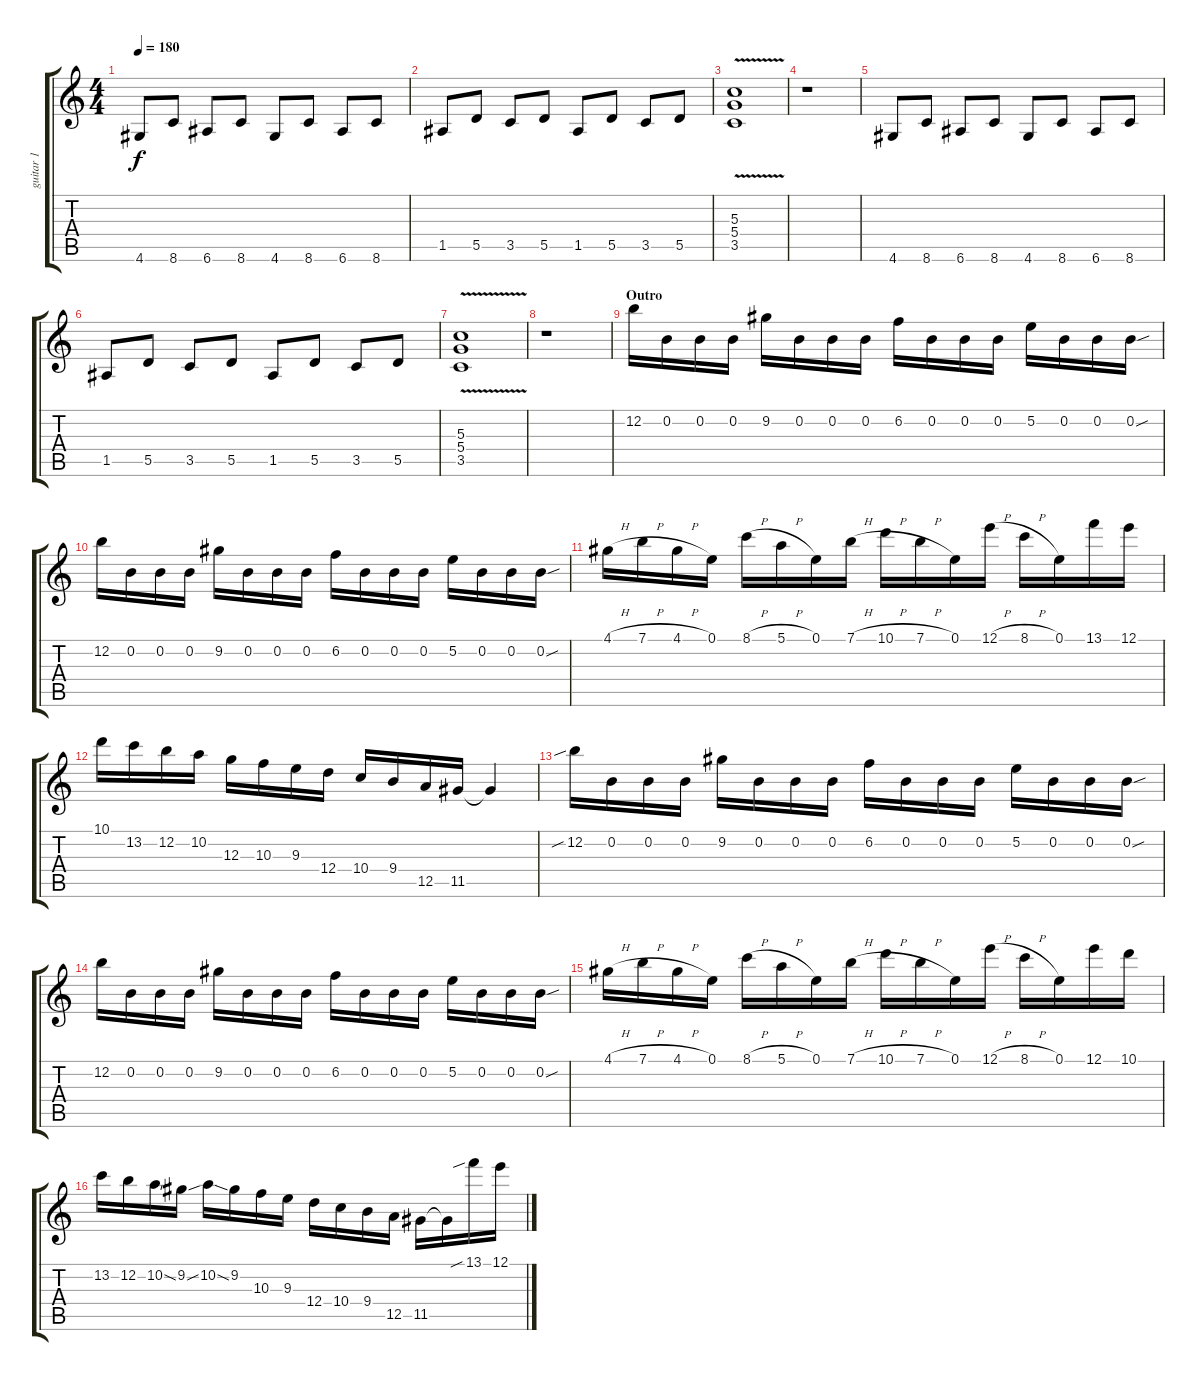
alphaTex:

\track ("guitar 1" "guitar 1") {instrument distortionguitar}
\staff {score tabs}
\tuning (E4 B3 G3 D3 A2 E2) {hide}
\ts (4 4)
\tempo 180
\clef g2
\ks c
4.6.8{dy f} 8.6.8 6.6.8 8.6.8 4.6.8 8.6.8 6.6.8 8.6.8 |
1.5.8 5.5.8 3.5.8 5.5.8 1.5.8 5.5.8 3.5.8 5.5.8 |
(5.3{v} 5.4 3.5).1 |
r.1 |
4.6.8 8.6.8 6.6.8 8.6.8 4.6.8 8.6.8 6.6.8 8.6.8 |
1.5.8 5.5.8 3.5.8 5.5.8 1.5.8 5.5.8 3.5.8 5.5.8 |
(5.3{v} 5.4 3.5).1 |
r.1 |
\section ("" "Outro")
12.2.16 0.2.16 0.2.16 0.2.16 9.2.16 0.2.16 0.2.16 0.2.16 6.2.16 0.2.16 0.2.16 0.2.16 5.2.16 0.2.16 0.2.16 0.2{sou}.16 |
12.2.16 0.2.16 0.2.16 0.2.16 9.2.16 0.2.16 0.2.16 0.2.16 6.2.16 0.2.16 0.2.16 0.2.16 5.2.16 0.2.16 0.2.16 0.2{sou}.16 |
4.1{h}.16 7.1{h}.16 4.1{h}.16 0.1.16 8.1{h}.16 5.1{h}.16 0.1.16 7.1{h}.16 10.1{h}.16 7.1{h}.16 0.1.16 12.1{h}.16 8.1{h}.16 0.1.16 13.1.16 12.1.16 |
10.1.16 13.2.16 12.2.16 10.2.16 12.3.16 10.3.16 9.3.16 12.4.16 10.4.16 9.4.16 12.5.16 11.5.16 11.5{t}.4 |
12.2{sib}.16 0.2.16 0.2.16 0.2.16 9.2.16 0.2.16 0.2.16 0.2.16 6.2.16 0.2.16 0.2.16 0.2.16 5.2.16 0.2.16 0.2.16 0.2{sou}.16 |
12.2.16 0.2.16 0.2.16 0.2.16 9.2.16 0.2.16 0.2.16 0.2.16 6.2.16 0.2.16 0.2.16 0.2.16 5.2.16 0.2.16 0.2.16 0.2{sou}.16 |
4.1{h}.16 7.1{h}.16 4.1{h}.16 0.1.16 8.1{h}.16 5.1{h}.16 0.1.16 7.1{h}.16 10.1{h}.16 7.1{h}.16 0.1.16 12.1{h}.16 8.1{h}.16 0.1.16 12.1.16 10.1.16 |
13.2.16 12.2.16 10.2{ss}.16 9.2{ss}.16 10.2{ss}.16 9.2.16 10.3.16 9.3.16 12.4.16 10.4.16 9.4.16 12.5.16 11.5.16 11.5{t}.16 13.1{sib}.16 12.1.16
